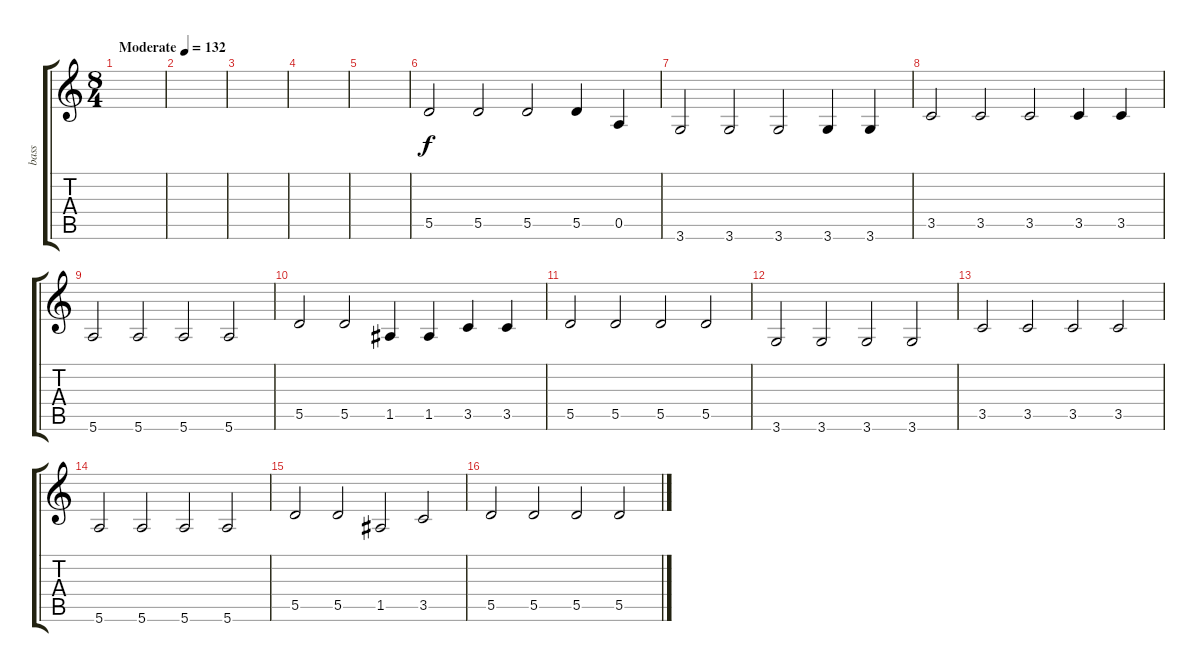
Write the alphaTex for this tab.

\track ("bass" "bass") {instrument electricbassfinger}
\staff {score tabs}
\tuning (E4 B3 G3 D3 A2 E2) {hide}
\ts (8 4)
\tempo (132 "Moderate")
\clef g2
\ks c
|
|
|
|
|
5.5.2 5.5.2 5.5.2 5.5.4 0.5.4 |
3.6.2 3.6.2 3.6.2 3.6.4 3.6.4 |
3.5.2 3.5.2 3.5.2 3.5.4 3.5.4 |
5.6.2 5.6.2 5.6.2 5.6.2 |
5.5.2 5.5.2 1.5.4 1.5.4 3.5.4 3.5.4 |
5.5.2 5.5.2 5.5.2 5.5.2 |
3.6.2 3.6.2 3.6.2 3.6.2 |
3.5.2 3.5.2 3.5.2 3.5.2 |
5.6.2 5.6.2 5.6.2 5.6.2 |
5.5.2 5.5.2 1.5.2 3.5.2 |
5.5.2 5.5.2 5.5.2 5.5.2
